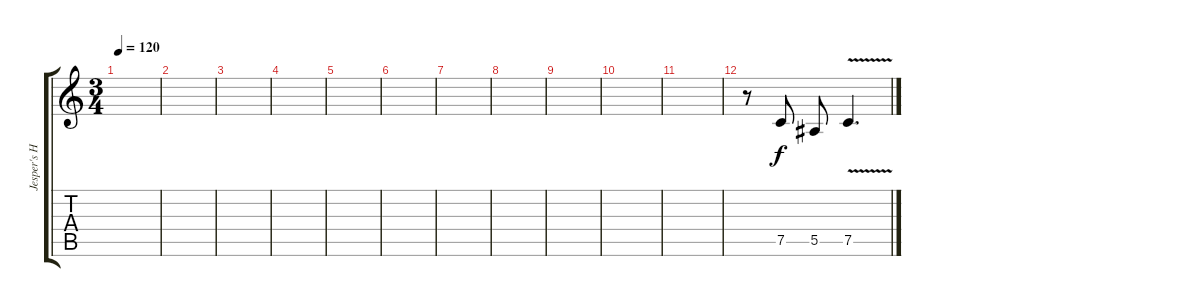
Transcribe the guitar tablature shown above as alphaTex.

\track ("Jesper's Harmonizer" "Jesper's H") {instrument distortionguitar}
\staff {score tabs}
\tuning (C4 G3 Eb3 Bb2 F2 C2) {hide}
\ts (3 4)
\tempo 120
\clef g2
\ks c
|
|
|
|
|
|
|
|
|
|
|
r.8 7.5.8 5.5.8 7.5{v}.4{d}
